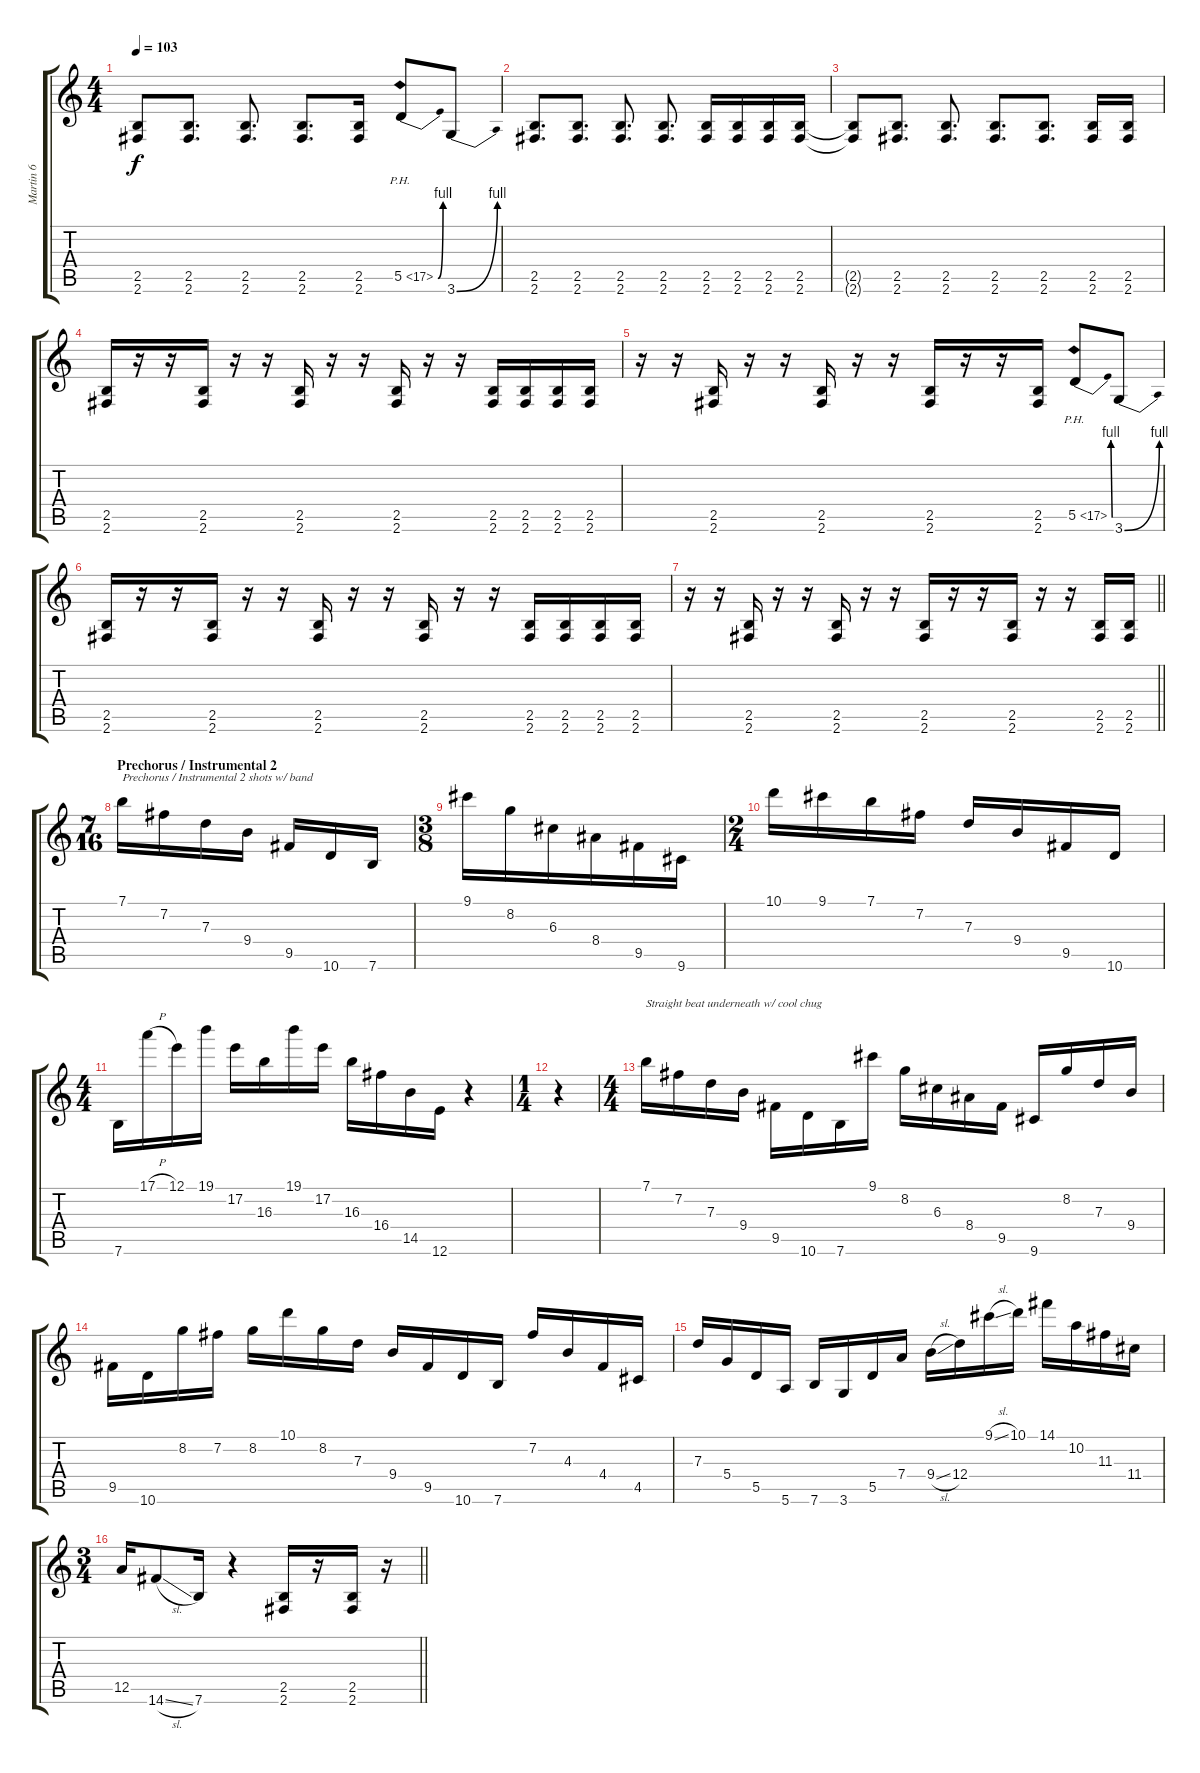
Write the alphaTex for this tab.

\track ("Martin 6" "Martin 6") {instrument distortionguitar}
\staff {score tabs}
\tuning (E4 B3 G3 D3 A2 E2) {hide}
\ts (4 4)
\tempo 103
\clef g2
\ks c
(2.5{t} 2.6{t}).8{dy f} (2.5 2.6).8{d} (2.5 2.6).8{d} (2.5 2.6).8{d} (2.5 2.6).16 5.5{be (bend 0 0 60 4) ph 12}.8{instrument guitarharmonics} 3.6{be (bend 0 0 60 4)}.8 |
(2.5 2.6).8{d instrument distortionguitar} (2.5 2.6).8{d} (2.5 2.6).8{d} (2.5 2.6).8{d} (2.5 2.6).16 (2.5 2.6).16 (2.5 2.6).16 (2.5 2.6).16 |
(2.5{t} 2.6{t}).8 (2.5 2.6).8{d} (2.5 2.6).8{d} (2.5 2.6).8{d} (2.5 2.6).8{d} (2.5 2.6).16 (2.5 2.6).16 |
(2.5 2.6).16 r.16 r.16 (2.5 2.6).16 r.16 r.16 (2.5 2.6).16 r.16 r.16 (2.5 2.6).16 r.16 r.16 (2.5 2.6).16 (2.5 2.6).16 (2.5 2.6).16 (2.5 2.6).16 |
r.16 r.16 (2.5 2.6).16 r.16 r.16 (2.5 2.6).16 r.16 r.16 (2.5 2.6).16 r.16 r.16 (2.5 2.6).16 5.5{be (bend 0 0 60 4) ph 12}.8{instrument guitarharmonics} 3.6{be (bend 0 0 60 4)}.8 |
(2.5 2.6).16{instrument distortionguitar} r.16 r.16 (2.5 2.6).16 r.16 r.16 (2.5 2.6).16 r.16 r.16 (2.5 2.6).16 r.16 r.16 (2.5 2.6).16 (2.5 2.6).16 (2.5 2.6).16 (2.5 2.6).16 |
\barLineRight lightlight
r.16 r.16 (2.5 2.6).16 r.16 r.16 (2.5 2.6).16 r.16 r.16 (2.5 2.6).16 r.16 r.16 (2.5 2.6).16 r.16 r.16 (2.5 2.6).16 (2.5 2.6).16 |
\ts (7 16)
\section ("" "Prechorus / Instrumental 2")
7.1.16{txt "Prechorus / Instrumental 2 shots w/ band"} 7.2.16 7.3.16 9.4.16 9.5.16 10.6.16 7.6.16 |
\ts (3 8)
9.1.16 8.2.16 6.3.16 8.4.16 9.5.16 9.6.16 |
\ts (2 4)
10.1.16 9.1.16 7.1.16 7.2.16 7.3.16 9.4.16 9.5.16 10.6.16 |
\ts (4 4)
7.6.16 17.1{h}.16 12.1.16 19.1.16 17.2.16 16.3.16 19.1.16 17.2.16 16.3.16 16.4.16 14.5.16 12.6.16 r.4 |
\ts (1 4)
r.4 |
\ts (4 4)
7.1.16{txt "Straight beat underneath w/ cool chug"} 7.2.16 7.3.16 9.4.16 9.5.16 10.6.16 7.6.16 9.1.16 8.2.16 6.3.16 8.4.16 9.5.16 9.6.16 8.2.16 7.3.16 9.4.16 |
9.5.16 10.6.16 8.2.16 7.2.16 8.2.16 10.1.16 8.2.16 7.3.16 9.4.16 9.5.16 10.6.16 7.6.16 7.2.16 4.3.16 4.4.16 4.5.16 |
7.3.16 5.4.16 5.5.16 5.6.16 7.6.16 3.6.16 5.5.16 7.4.16 9.4{sl}.16 12.4.16 9.1{sl}.16 10.1.16 14.1.16 10.2.16 11.3.16 11.4.16 |
\ts (3 4)
\barLineRight lightlight
12.5.16 14.6{sl}.8 7.6.16 r.4 (2.5 2.6).16 r.16 (2.5 2.6).16 r.16
